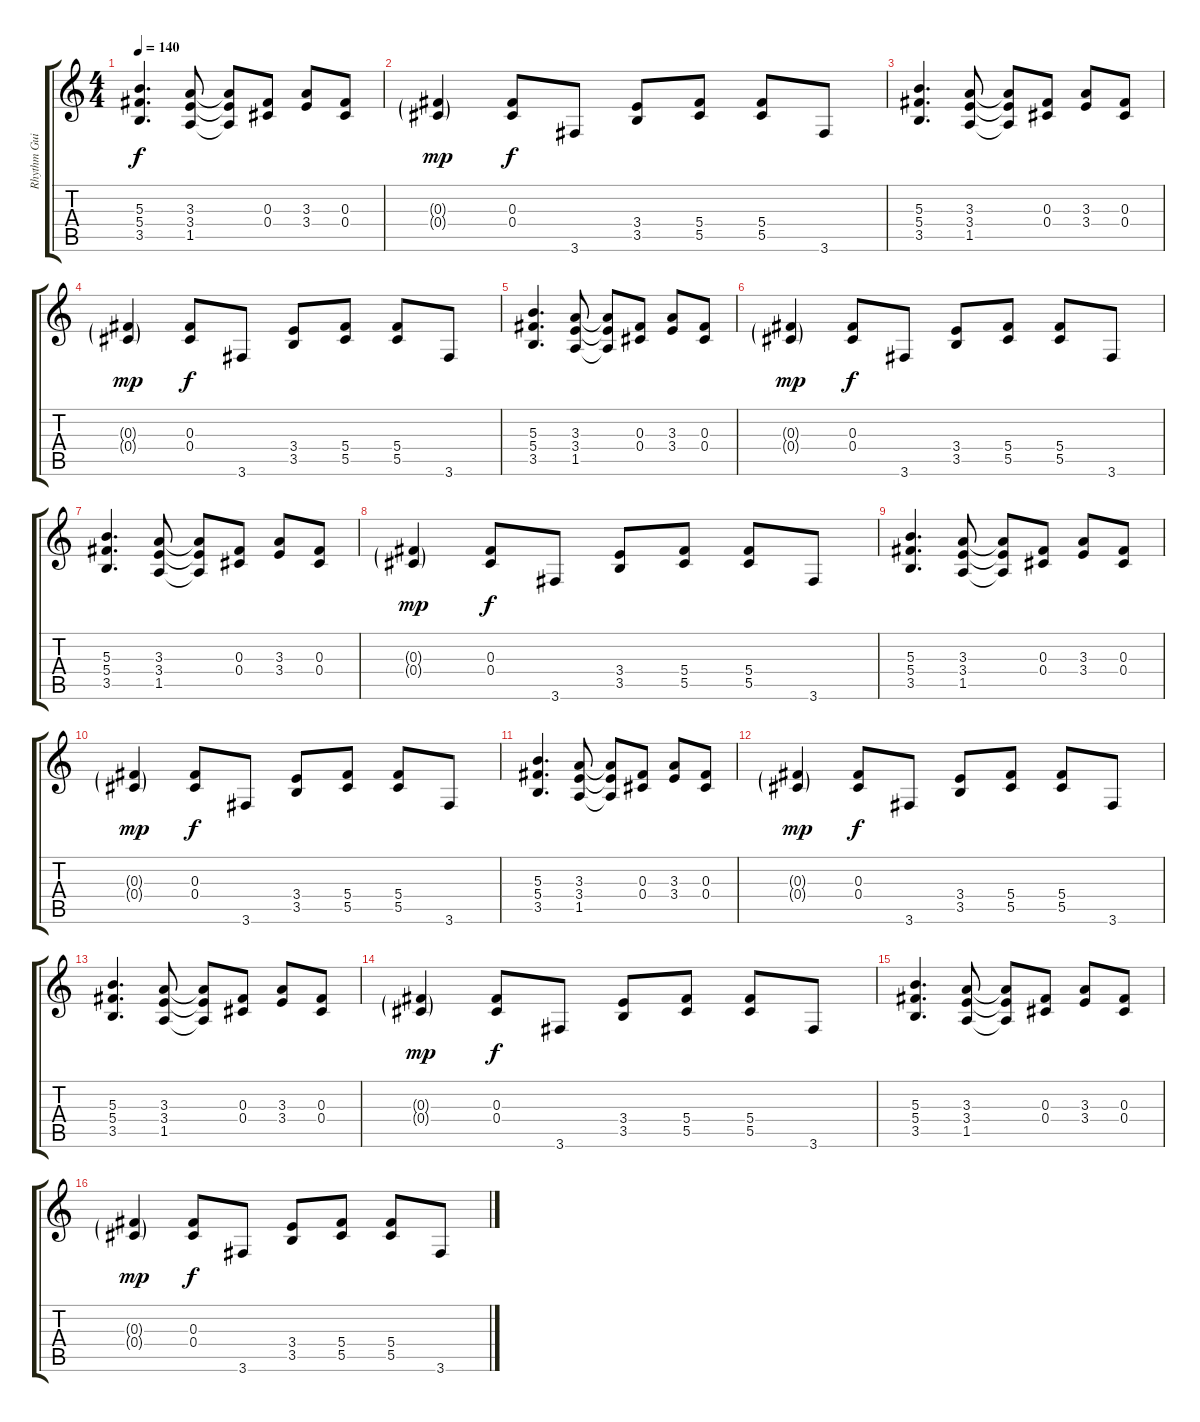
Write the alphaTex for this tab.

\track ("Rhythm Guitar: Slash" "Rhythm Gui") {instrument distortionguitar}
\staff {score tabs}
\tuning (Eb4 Bb3 Gb3 Db3 Ab2 Eb2) {hide}
\ts (4 4)
\tempo 140
\clef g2
\ks c
(5.3 5.4 3.5).4{d dy f} (3.3 3.4 1.5).8 (3.3{t} 3.4{t} 1.5{t}).8 (0.3 0.4).8 (3.3 3.4).8 (0.3 0.4).8 |
(0.3{g} 0.4{g}).4{dy mp} (0.3 0.4).8{dy f} 3.6.8 (3.4 3.5).8 (5.4 5.5).8 (5.4 5.5).8 3.6.8 |
(5.3 5.4 3.5).4{d} (3.3 3.4 1.5).8 (3.3{t} 3.4{t} 1.5{t}).8 (0.3 0.4).8 (3.3 3.4).8 (0.3 0.4).8 |
(0.3{g} 0.4{g}).4{dy mp} (0.3 0.4).8{dy f} 3.6.8 (3.4 3.5).8 (5.4 5.5).8 (5.4 5.5).8 3.6.8 |
(5.3 5.4 3.5).4{d} (3.3 3.4 1.5).8 (3.3{t} 3.4{t} 1.5{t}).8 (0.3 0.4).8 (3.3 3.4).8 (0.3 0.4).8 |
(0.3{g} 0.4{g}).4{dy mp} (0.3 0.4).8{dy f} 3.6.8 (3.4 3.5).8 (5.4 5.5).8 (5.4 5.5).8 3.6.8 |
(5.3 5.4 3.5).4{d} (3.3 3.4 1.5).8 (3.3{t} 3.4{t} 1.5{t}).8 (0.3 0.4).8 (3.3 3.4).8 (0.3 0.4).8 |
(0.3{g} 0.4{g}).4{dy mp} (0.3 0.4).8{dy f} 3.6.8 (3.4 3.5).8 (5.4 5.5).8 (5.4 5.5).8 3.6.8 |
(5.3 5.4 3.5).4{d} (3.3 3.4 1.5).8 (3.3{t} 3.4{t} 1.5{t}).8 (0.3 0.4).8 (3.3 3.4).8 (0.3 0.4).8 |
(0.3{g} 0.4{g}).4{dy mp} (0.3 0.4).8{dy f} 3.6.8 (3.4 3.5).8 (5.4 5.5).8 (5.4 5.5).8 3.6.8 |
(5.3 5.4 3.5).4{d} (3.3 3.4 1.5).8 (3.3{t} 3.4{t} 1.5{t}).8 (0.3 0.4).8 (3.3 3.4).8 (0.3 0.4).8 |
(0.3{g} 0.4{g}).4{dy mp} (0.3 0.4).8{dy f} 3.6.8 (3.4 3.5).8 (5.4 5.5).8 (5.4 5.5).8 3.6.8 |
(5.3 5.4 3.5).4{d} (3.3 3.4 1.5).8 (3.3{t} 3.4{t} 1.5{t}).8 (0.3 0.4).8 (3.3 3.4).8 (0.3 0.4).8 |
(0.3{g} 0.4{g}).4{dy mp} (0.3 0.4).8{dy f} 3.6.8 (3.4 3.5).8 (5.4 5.5).8 (5.4 5.5).8 3.6.8 |
(5.3 5.4 3.5).4{d} (3.3 3.4 1.5).8 (3.3{t} 3.4{t} 1.5{t}).8 (0.3 0.4).8 (3.3 3.4).8 (0.3 0.4).8 |
(0.3{g} 0.4{g}).4{dy mp} (0.3 0.4).8{dy f} 3.6.8 (3.4 3.5).8 (5.4 5.5).8 (5.4 5.5).8 3.6.8
